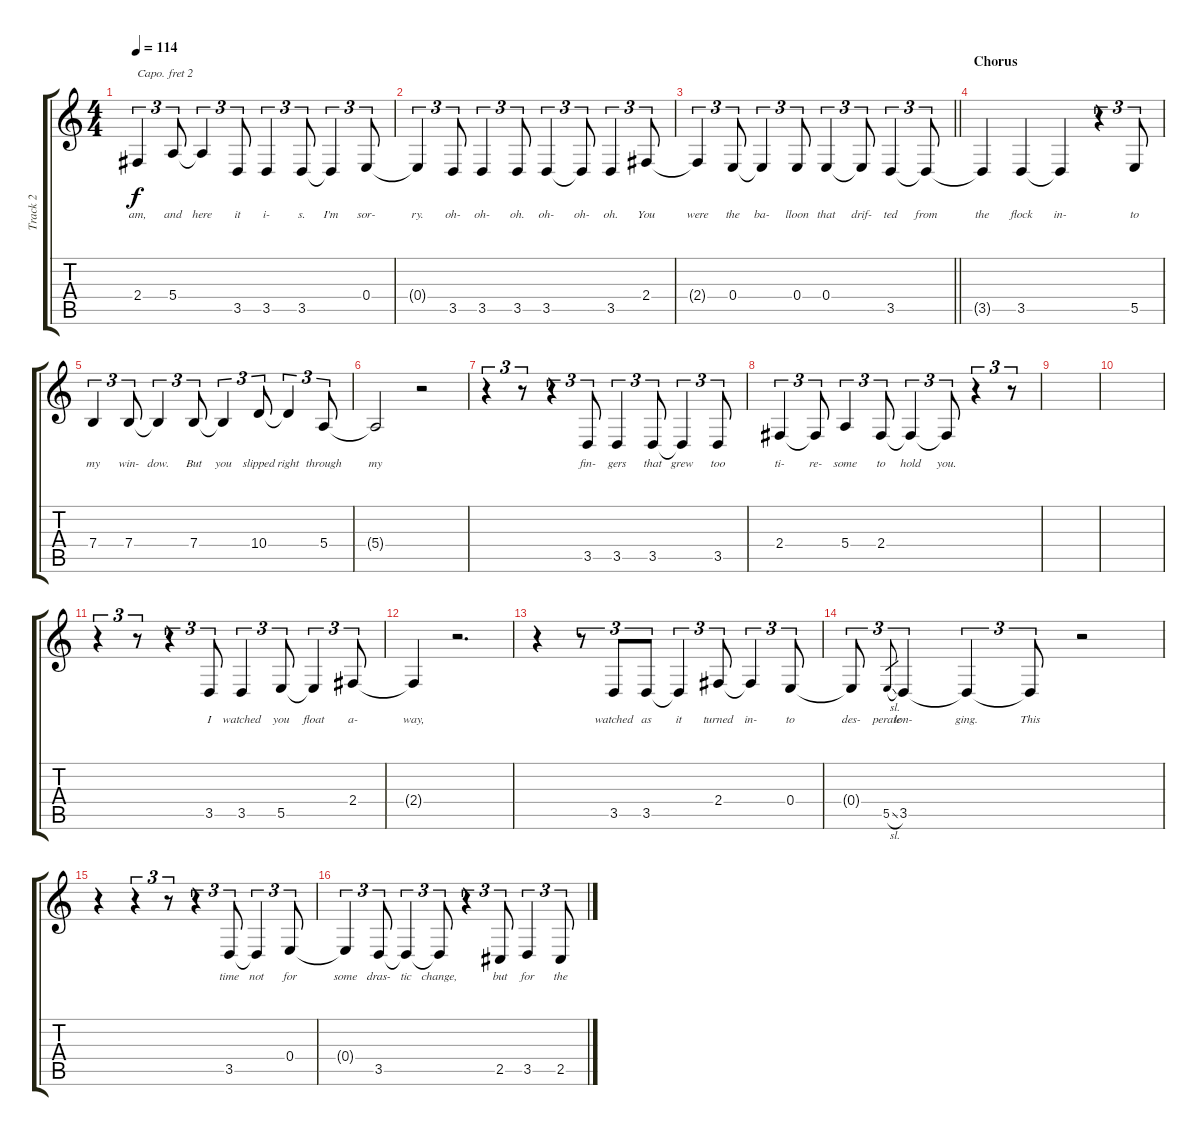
\track ("Track 2" "Track 2") {instrument flute}
\staff {score tabs}
\capo 2
\tuning (E4 B3 G3 D3 A2 E2) {hide}
\ts (4 4)
\tempo 114
\clef g2
\ks c
2.4{t}.4{tu (3 2) lyrics (0 "am,") lyrics (1 "") lyrics (2 "") lyrics (3 "") lyrics (4 "") dy f} 5.4.8{tu (3 2) lyrics (0 "and") lyrics (1 "") lyrics (2 "") lyrics (3 "") lyrics (4 "")} 5.4{t}.4{tu (3 2) lyrics (0 "here") lyrics (1 "") lyrics (2 "") lyrics (3 "") lyrics (4 "")} 3.5.8{tu (3 2) lyrics (0 "it") lyrics (1 "") lyrics (2 "") lyrics (3 "") lyrics (4 "")} 3.5.4{tu (3 2) lyrics (0 "i-") lyrics (1 "") lyrics (2 "") lyrics (3 "") lyrics (4 "")} 3.5.8{tu (3 2) lyrics (0 "s.") lyrics (1 "") lyrics (2 "") lyrics (3 "") lyrics (4 "")} 3.5{t}.4{tu (3 2) lyrics (0 "I'm") lyrics (1 "") lyrics (2 "") lyrics (3 "") lyrics (4 "")} 0.4.8{tu (3 2) lyrics (0 "sor-") lyrics (1 "") lyrics (2 "") lyrics (3 "") lyrics (4 "")} |
0.4{t}.4{tu (3 2) lyrics (0 "ry.") lyrics (1 "") lyrics (2 "") lyrics (3 "") lyrics (4 "")} 3.5.8{tu (3 2) lyrics (0 "oh-") lyrics (1 "") lyrics (2 "") lyrics (3 "") lyrics (4 "")} 3.5.4{tu (3 2) lyrics (0 "oh-") lyrics (1 "") lyrics (2 "") lyrics (3 "") lyrics (4 "")} 3.5.8{tu (3 2) lyrics (0 "oh.") lyrics (1 "") lyrics (2 "") lyrics (3 "") lyrics (4 "")} 3.5.4{tu (3 2) lyrics (0 "oh-") lyrics (1 "") lyrics (2 "") lyrics (3 "") lyrics (4 "")} 3.5{t}.8{tu (3 2) lyrics (0 "oh-") lyrics (1 "") lyrics (2 "") lyrics (3 "") lyrics (4 "")} 3.5.4{tu (3 2) lyrics (0 "oh.") lyrics (1 "") lyrics (2 "") lyrics (3 "") lyrics (4 "")} 2.4.8{tu (3 2) lyrics (0 "You") lyrics (1 "") lyrics (2 "") lyrics (3 "") lyrics (4 "")} |
\barLineRight lightlight
2.4{t}.4{tu (3 2) lyrics (0 "were") lyrics (1 "") lyrics (2 "") lyrics (3 "") lyrics (4 "")} 0.4.8{tu (3 2) lyrics (0 "the") lyrics (1 "") lyrics (2 "") lyrics (3 "") lyrics (4 "")} 0.4{t}.4{tu (3 2) lyrics (0 "ba-") lyrics (1 "") lyrics (2 "") lyrics (3 "") lyrics (4 "")} 0.4.8{tu (3 2) lyrics (0 "lloon") lyrics (1 "") lyrics (2 "") lyrics (3 "") lyrics (4 "")} 0.4.4{tu (3 2) lyrics (0 "that") lyrics (1 "") lyrics (2 "") lyrics (3 "") lyrics (4 "")} 0.4{t}.8{tu (3 2) lyrics (0 "drif-") lyrics (1 "") lyrics (2 "") lyrics (3 "") lyrics (4 "")} 3.5.4{tu (3 2) lyrics (0 "ted") lyrics (1 "") lyrics (2 "") lyrics (3 "") lyrics (4 "")} 3.5{t}.8{tu (3 2) lyrics (0 "from") lyrics (1 "") lyrics (2 "") lyrics (3 "") lyrics (4 "")} |
\section ("" "Chorus")
3.5{t}.4{lyrics (0 "the") lyrics (1 "") lyrics (2 "") lyrics (3 "") lyrics (4 "")} 3.5.4{lyrics (0 "flock") lyrics (1 "") lyrics (2 "") lyrics (3 "") lyrics (4 "")} 3.5{t}.4{lyrics (0 "in-") lyrics (1 "") lyrics (2 "") lyrics (3 "") lyrics (4 "")} r.4{tu (3 2)} 5.5.8{tu (3 2) lyrics (0 "to") lyrics (1 "") lyrics (2 "") lyrics (3 "") lyrics (4 "")} |
7.4.4{tu (3 2) lyrics (0 "my") lyrics (1 "") lyrics (2 "") lyrics (3 "") lyrics (4 "")} 7.4.8{tu (3 2) lyrics (0 "win-") lyrics (1 "") lyrics (2 "") lyrics (3 "") lyrics (4 "")} 7.4{t}.4{tu (3 2) lyrics (0 "dow.") lyrics (1 "") lyrics (2 "") lyrics (3 "") lyrics (4 "")} 7.4.8{tu (3 2) lyrics (0 "But") lyrics (1 "") lyrics (2 "") lyrics (3 "") lyrics (4 "")} 7.4{t}.4{tu (3 2) lyrics (0 "you") lyrics (1 "") lyrics (2 "") lyrics (3 "") lyrics (4 "")} 10.4.8{tu (3 2) lyrics (0 "slipped") lyrics (1 "") lyrics (2 "") lyrics (3 "") lyrics (4 "")} 10.4{t}.4{tu (3 2) lyrics (0 "right") lyrics (1 "") lyrics (2 "") lyrics (3 "") lyrics (4 "")} 5.4.8{tu (3 2) lyrics (0 "through") lyrics (1 "") lyrics (2 "") lyrics (3 "") lyrics (4 "")} |
5.4{t}.2{lyrics (0 "my") lyrics (1 "") lyrics (2 "") lyrics (3 "") lyrics (4 "")} r.2 |
r.4{tu (3 2)} r.8{tu (3 2)} r.4{tu (3 2)} 3.5.8{tu (3 2) lyrics (0 "fin-") lyrics (1 "") lyrics (2 "") lyrics (3 "") lyrics (4 "")} 3.5.4{tu (3 2) lyrics (0 "gers") lyrics (1 "") lyrics (2 "") lyrics (3 "") lyrics (4 "")} 3.5.8{tu (3 2) lyrics (0 "that") lyrics (1 "") lyrics (2 "") lyrics (3 "") lyrics (4 "")} 3.5{t}.4{tu (3 2) lyrics (0 "grew") lyrics (1 "") lyrics (2 "") lyrics (3 "") lyrics (4 "")} 3.5.8{tu (3 2) lyrics (0 "too") lyrics (1 "") lyrics (2 "") lyrics (3 "") lyrics (4 "")} |
2.4.4{tu (3 2) lyrics (0 "ti-") lyrics (1 "") lyrics (2 "") lyrics (3 "") lyrics (4 "")} 2.4{t}.8{tu (3 2) lyrics (0 "re-") lyrics (1 "") lyrics (2 "") lyrics (3 "") lyrics (4 "")} 5.4.4{tu (3 2) lyrics (0 "some") lyrics (1 "") lyrics (2 "") lyrics (3 "") lyrics (4 "")} 2.4.8{tu (3 2) lyrics (0 "to") lyrics (1 "") lyrics (2 "") lyrics (3 "") lyrics (4 "")} 2.4{t}.4{tu (3 2) lyrics (0 "hold") lyrics (1 "") lyrics (2 "") lyrics (3 "") lyrics (4 "")} 2.4{t}.8{tu (3 2) lyrics (0 "you.") lyrics (1 "") lyrics (2 "") lyrics (3 "") lyrics (4 "")} r.4{tu (3 2)} r.8{tu (3 2)} |
|
|
r.4{tu (3 2)} r.8{tu (3 2)} r.4{tu (3 2)} 3.5.8{tu (3 2) lyrics (0 "I") lyrics (1 "") lyrics (2 "") lyrics (3 "") lyrics (4 "")} 3.5.4{tu (3 2) lyrics (0 "watched") lyrics (1 "") lyrics (2 "") lyrics (3 "") lyrics (4 "")} 5.5.8{tu (3 2) lyrics (0 "you") lyrics (1 "") lyrics (2 "") lyrics (3 "") lyrics (4 "")} 5.5{t}.4{tu (3 2) lyrics (0 "float") lyrics (1 "") lyrics (2 "") lyrics (3 "") lyrics (4 "")} 2.4.8{tu (3 2) lyrics (0 "a-") lyrics (1 "") lyrics (2 "") lyrics (3 "") lyrics (4 "")} |
2.4{t}.4{lyrics (0 "way,") lyrics (1 "") lyrics (2 "") lyrics (3 "") lyrics (4 "")} r.2{d} |
r.4 r.8{tu (3 2)} 3.5.8{tu (3 2) lyrics (0 "watched") lyrics (1 "") lyrics (2 "") lyrics (3 "") lyrics (4 "")} 3.5.8{tu (3 2) lyrics (0 "as") lyrics (1 "") lyrics (2 "") lyrics (3 "") lyrics (4 "")} 3.5{t}.4{tu (3 2) lyrics (0 "it") lyrics (1 "") lyrics (2 "") lyrics (3 "") lyrics (4 "")} 2.4.8{tu (3 2) lyrics (0 "turned") lyrics (1 "") lyrics (2 "") lyrics (3 "") lyrics (4 "")} 2.4{t}.4{tu (3 2) lyrics (0 "in-") lyrics (1 "") lyrics (2 "") lyrics (3 "") lyrics (4 "")} 0.4.8{tu (3 2) lyrics (0 "to") lyrics (1 "") lyrics (2 "") lyrics (3 "") lyrics (4 "")} |
0.4{t}.8{tu (3 2) lyrics (0 "des-") lyrics (1 "") lyrics (2 "") lyrics (3 "") lyrics (4 "")} 5.5{sl}.8{lyrics (0 "perate") lyrics (1 "") lyrics (2 "") lyrics (3 "") lyrics (4 "") gr} 3.5.4{tu (3 2) lyrics (0 "lon-") lyrics (1 "") lyrics (2 "") lyrics (3 "") lyrics (4 "")} 3.5{t}.4{tu (3 2) lyrics (0 "ging.") lyrics (1 "") lyrics (2 "") lyrics (3 "") lyrics (4 "")} 3.5{t}.8{tu (3 2) lyrics (0 "This") lyrics (1 "") lyrics (2 "") lyrics (3 "") lyrics (4 "")} r.2 |
r.4 r.4{tu (3 2)} r.8{tu (3 2)} r.4{tu (3 2)} 3.5.8{tu (3 2) lyrics (0 "time") lyrics (1 "") lyrics (2 "") lyrics (3 "") lyrics (4 "")} 3.5{t}.4{tu (3 2) lyrics (0 "not") lyrics (1 "") lyrics (2 "") lyrics (3 "") lyrics (4 "")} 0.4.8{tu (3 2) lyrics (0 "for") lyrics (1 "") lyrics (2 "") lyrics (3 "") lyrics (4 "")} |
0.4{t}.4{tu (3 2) lyrics (0 "some") lyrics (1 "") lyrics (2 "") lyrics (3 "") lyrics (4 "")} 3.5.8{tu (3 2) lyrics (0 "dras-") lyrics (1 "") lyrics (2 "") lyrics (3 "") lyrics (4 "")} 3.5{t}.4{tu (3 2) lyrics (0 "tic") lyrics (1 "") lyrics (2 "") lyrics (3 "") lyrics (4 "")} 3.5{t}.8{tu (3 2) lyrics (0 "change,") lyrics (1 "") lyrics (2 "") lyrics (3 "") lyrics (4 "")} r.4{tu (3 2)} 2.5.8{tu (3 2) lyrics (0 "but") lyrics (1 "") lyrics (2 "") lyrics (3 "") lyrics (4 "")} 3.5.4{tu (3 2) lyrics (0 "for") lyrics (1 "") lyrics (2 "") lyrics (3 "") lyrics (4 "")} 2.5.8{tu (3 2) lyrics (0 "the") lyrics (1 "") lyrics (2 "") lyrics (3 "") lyrics (4 "")}
